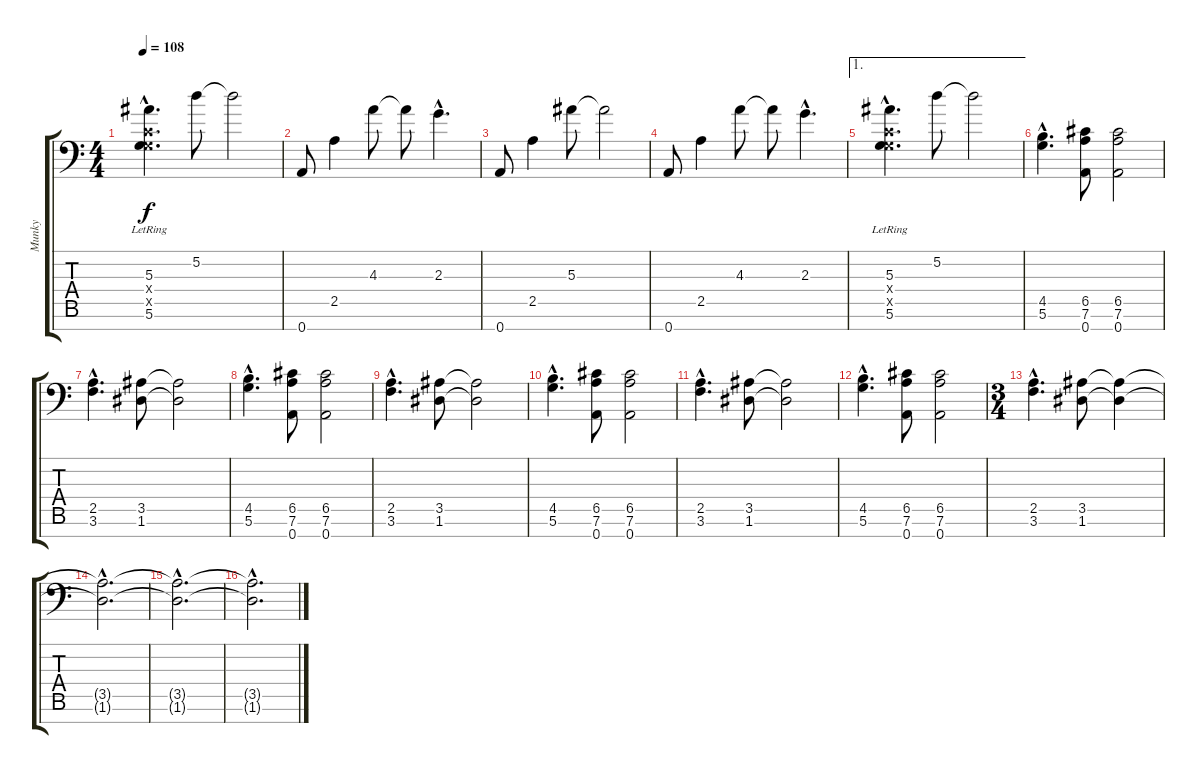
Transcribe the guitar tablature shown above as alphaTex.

\track ("Munky" "Munky") {instrument distortionguitar}
\staff {score tabs}
\tuning (D4 A3 F3 C3 G2 D2 A1) {hide}
\ts (4 4)
\tempo 108
\clef f4
\ks c
(5.3{hac lr} 0.4{hac x} 0.5{hac x} 5.6{hac lr}).4{d dy f} 5.2.8 5.2{t}.2 |
0.7.8 2.5.4 4.3.8 4.3{t}.8 2.3{hac}.4{d} |
0.7.8 2.5.4 5.3.8 5.3{t}.2 |
0.7.8 2.5.4 4.3.8 4.3{t}.8 2.3{hac}.4{d} |
\ae 1
(5.3{hac lr} 0.4{hac x} 0.5{hac x} 5.6{hac lr}).4{d} 5.2.8 5.2{t}.2 |
(4.5{hac} 5.6{hac}).4{d volume 14 instrument distortionguitar} (6.5 7.6 0.7).8 (6.5 7.6 0.7).2 |
(2.5{hac} 3.6{hac}).4{d} (3.5 1.6).8 (3.5{t} 1.6{t}).2 |
(4.5{hac} 5.6{hac}).4{d} (6.5 7.6 0.7).8 (6.5 7.6 0.7).2 |
(2.5{hac} 3.6{hac}).4{d} (3.5 1.6).8 (3.5{t} 1.6{t}).2 |
(4.5{hac} 5.6{hac}).4{d} (6.5 7.6 0.7).8 (6.5 7.6 0.7).2 |
(2.5{hac} 3.6{hac}).4{d} (3.5 1.6).8 (3.5{t} 1.6{t}).2 |
(4.5{hac} 5.6{hac}).4{d} (6.5 7.6 0.7).8 (6.5 7.6 0.7).2 |
\ts (3 4)
(2.5{hac} 3.6{hac}).4{d} (3.5 1.6).8 (3.5{t} 1.6{t}).4 |
(3.5{hac t} 1.6{hac t}).2{d} |
(3.5{hac t} 1.6{hac t}).2{d} |
(3.5{hac t} 1.6{hac t}).2{d}
